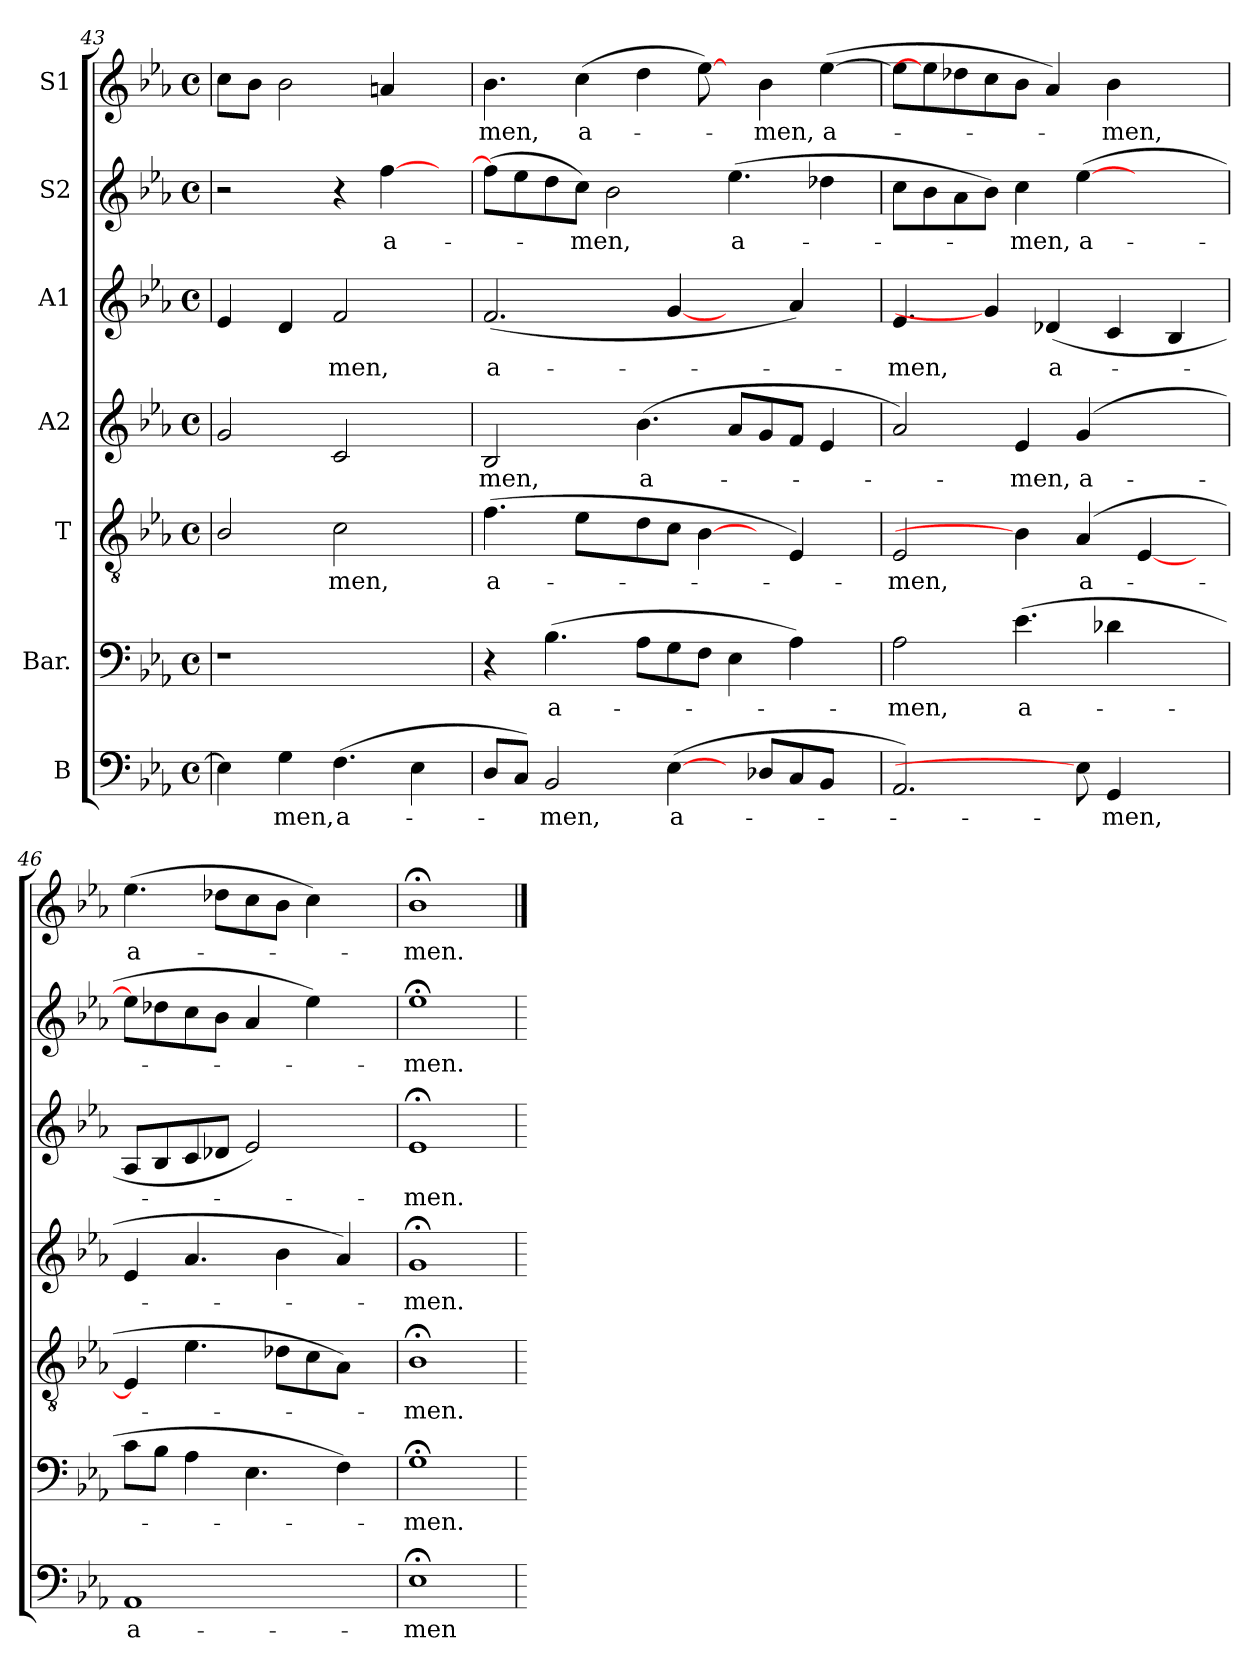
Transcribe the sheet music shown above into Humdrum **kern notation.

**kern	**text	**kern	**text	**kern	**text	**kern	**text	**kern	**text	**kern	**text	**kern	**text
*part7	*part7	*part6	*part6	*part5	*part5	*part4	*part4	*part3	*part3	*part2	*part2	*part1	*part1
*staff7	*staff7	*staff6	*staff6	*staff5	*staff5	*staff4	*staff4	*staff3	*staff3	*staff2	*staff2	*staff1	*staff1
*I"B	*	*I"Bar.	*	*I"T	*	*I"A2	*	*I"A1	*	*I"S2	*	*I"S1	*
*clefF4	*	*clefF4	*	*clefGv2	*	*clefG2	*	*clefG2	*	*clefG2	*	*clefG2	*
*k[b-e-a-]	*	*k[b-e-a-]	*	*k[b-e-a-]	*	*k[b-e-a-]	*	*k[b-e-a-]	*	*k[b-e-a-]	*	*k[b-e-a-]	*
*E-:	*	*E-:	*	*E-:	*	*E-:	*	*E-:	*	*E-:	*	*E-:	*
*M4/4	*	*M4/4	*	*M4/4	*	*M4/4	*	*M4/4	*	*M4/4	*	*M4/4	*
*met(c)	*	*met(c)	*	*met(c)	*	*met(c)	*	*met(c)	*	*met(c)	*	*met(c)	*
=43	=43!	=43	=43!	=43	=43!	=43	=43!	=43	=43!	=43	=43!	=43!	=43!
4E-\]	.	1r	.	2B-/	.	2g/	.	4e-/	.	2r	.	8cc\L	.
.	.	.	.	.	.	.	.	.	.	.	.	8b-\J	.
!	!LO:LY:b:cj	!	!	!	!	!	!	!	!	!	!	!	!
4G\	-men,	.	.	.	.	.	.	4d/	.	.	.	2b-\	.
!	!LO:LY:b:cj	!	!	!	!LO:LY:b:cj	!	!	!	!LO:LY:b:cj	!	!	!	!
(<4.F\	a-	.	.	2c\	-men,	2c/	.	2f/	-men,	4r	.	.	.
!	!	!	!	!	!	!	!	!	!	!	!LO:LY:b:cj	!	!
.	.	.	.	.	.	.	.	.	.	[<4ff\	a-	4an/	.
4E-\	.	.	.	.	.	.	.	.	.	.	.	.	.
.	.	8ryy	.	8ryy	.	8ryy	.	8ryy	.	8ryy	.	8ryy	.
!!LO:LB:g=z
=44	=44	=44	=44	=44	=44	=44	=44	=44	=44	=44	=44	=44	=44
!	!	!	!	!	!LO:LY:b:cj	!	!LO:LY:b:cj	!	!LO:LY:b:cj	!	!	!	!LO:LY:b:cj
8D/L	.	4r	.	(>4.f\	a-	2B-/	-men,	(<2.f/	a-	(>8ff\L]	.	4.b-\	-men,
8C/J)	.	.	.	.	.	.	.	.	.	8ee-\	.	.	.
!	!LO:LY:b:cj	!	!LO:LY:b:cj	!	!	!	!	!	!	!	!	!	!
2BB-/	-men,	(>4.B-\	a-	.	.	.	.	.	.	8dd\	.	.	.
!	!	!	!	!	!	!	!	!	!	!	!LO:LY:b	!	!LO:LY:b:cj
.	.	.	.	8e-\L	.	.	.	.	.	8cc\J)	-men,	(>4cc\	a-
.	.	.	.	8ryy	.	8ryy	.	.	.	2b-\	.	.	.
!	!	!	!	!	!	!	!LO:LY:b:cj	!	!	!	!	!	!
.	.	8A-\L	.	8d\	.	(>4.b-\	a-	.	.	.	.	4dd\	.
!	!LO:LY:b:cj	!	!	!	!	!	!	!	!	!	!	!	!
(<[4E-\	a-	8G\	.	8c\J	.	.	.	[4g/	.	.	.	.	.
.	.	8F\J	.	[4B-\	.	.	.	.	.	.	.	[8ee-\)	.
!	!	!	!	!	!	!	!	!	!	!	!LO:LY:b:cj	!	!
8ryy	.	4E-\	.	.	.	8a-/L	.	4ryy	.	(>4.ee-\	a-	8ryy	.
!	!	!	!	!	!	!	!	!	!	!	!	!	!LO:LY:b:cj
8D-X/L	.	.	.	8ryy	.	8g/	.	.	.	.	.	4b-\	-men,
8C/	.	4A-\)	.	4E-/)	.	8f/J	.	4a-/)	.	.	.	.	.
!	!	!	!	!	!	!	!	!	!	!	!	!	!LO:LY:b:cj
8BB-/J	.	.	.	.	.	4e-/	.	.	.	4dd-X\	.	(>[>4ee-\	a-
8ryy	.	8ryy	.	8ryy	.	.	.	8ryy	.	.	.	.	.
=45	=45!	=45	=45!	=45	=45!	=45	=45!	=45	=45!	=45	=45!	=45!	=45!
!	!	!	!LO:LY:b:cj	!	!LO:LY:b:cj	!	!	!	!LO:LY:b:cj	!	!	!	!
2.AA-/)	.	2A-\	-men,	2E-/	-men,	2a-/)	.	4.e-/	-men,	8cc\L	.	8ee-\L]	.
.	.	.	.	.	.	.	.	.	.	8b-\	.	8ee-\]	.
.	.	.	.	.	.	.	.	.	.	8a-\	.	8dd-X\	.
.	.	.	.	.	.	.	.	4g/]	.	8b-\J)	.	8cc\	.
!	!	!	!LO:LY:b:cj	!	!	!	!LO:LY:b:cj	!	!	!	!LO:LY:b:cj	!	!
.	.	(<4.e-\	a-	4B-\]	.	4e-/	-men,	.	.	4cc\	-men,	8b-\J	.
!	!	!	!	!	!	!	!	!	!LO:LY:b:cj	!	!	!	!
.	.	.	.	.	.	.	.	(<4d-X/	a-	.	.	4a-/)	.
!	!	!	!	!	!LO:LY:b:cj	!	!LO:LY:b:cj	!	!	!	!LO:LY:b:cj	!	!
8E-\]	.	.	.	(>4A-/	a-	(>4g/	a-	.	.	(>[>4ee-\	a-	.	.
!	!LO:LY:b:cj	!	!	!	!	!	!	!	!	!	!	!	!LO:LY:b:cj
4GG/	-men,	4d-X\	.	.	.	.	.	4c/	.	.	.	4b-\	-men,
.	.	.	.	[<4E-/	.	4.ryy	.	.	.	4.ryy	.	.	.
4ryy	.	4ryy	.	.	.	.	.	4B-/	.	.	.	4ryy	.
.	.	.	.	8ryy	.	.	.	.	.	.	.	.	.
=46	=46!	=46	=46!	=46	=46!	=46	=46!	=46	=46!	=46	=46!	=46!	=46!
!	!LO:LY:b:rj	!	!	!	!	!	!	!	!	!	!	!	!LO:LY:b:cj
1AA-	a-	8c\L	.	4E-/]	.	4e-/	.	8A-/L	.	8ee-\L]	.	(>4.ee-\	a-
.	.	8B-\J	.	.	.	.	.	8B-/	.	8dd-X\	.	.	.
.	.	4A-\	.	4.e-\	.	4.a-/	.	8c/	.	8cc\	.	.	.
.	.	.	.	.	.	.	.	8d-X/J	.	8b-\J	.	8dd-X\L	.
.	.	4.E-\	.	.	.	.	.	2e-/)	.	4a-/	.	8cc\	.
.	.	.	.	8d-X\L	.	4b-\	.	.	.	.	.	8b-\J	.
.	.	.	.	8c\	.	.	.	.	.	4ee-\)	.	4cc\)	.
.	.	4F\)	.	8A-\J)	.	4a-/)	.	.	.	.	.	.	.
8ryy	.	.	.	8ryy	.	.	.	8ryy	.	8ryy	.	8ryy	.
=47	=47!	=47	=47!	=47	=47!	=47	=47!	=47	=47!	=47	=47!	=47!	=47!
!	!LO:LY:b:cj	!	!LO:LY:b:cj	!	!LO:LY:b:cj	!	!LO:LY:b:cj	!	!LO:LY:b:cj	!	!LO:LY:b:cj	!	!LO:LY:b:cj
1E-;<	-men	1G;<	-men.	1B-;<	-men.	1g;<	-men.	1e-;<	-men.	1ee-;<	-men.	1b-;<	-men.
=	==	=	==	=	==	=	==	=	==	=	==	==	==
*-	*-	*-	*-	*-	*-	*-	*-	*-	*-	*-	*-	*-	*-
